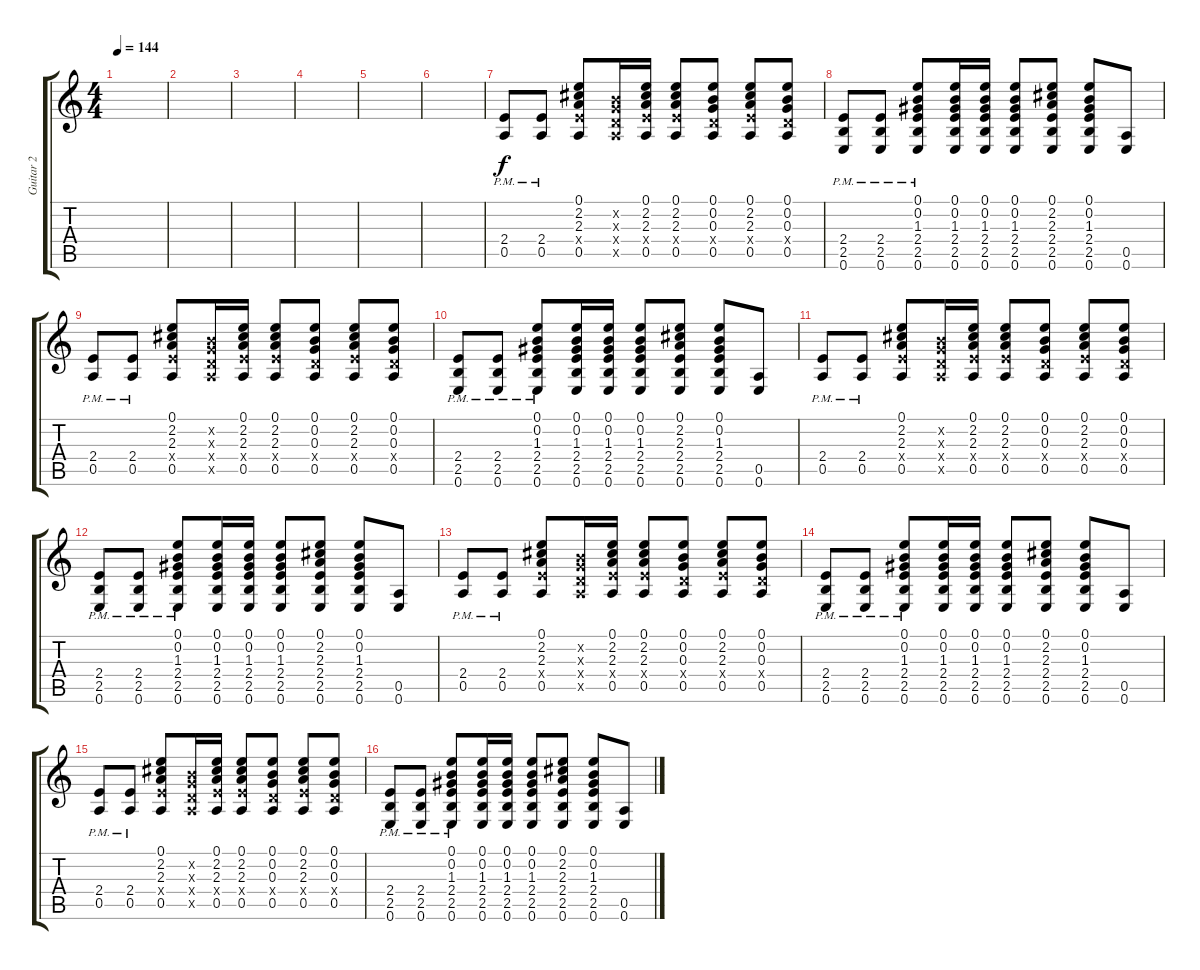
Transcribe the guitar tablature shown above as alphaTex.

\track ("Guitar 2" "Guitar 2") {instrument electricguitarjazz}
\staff {score tabs}
\tuning (E4 B3 G3 D3 A2 E2) {hide}
\ts (4 4)
\tempo 144
\clef g2
\ks c
|
|
|
|
|
|
(2.4{pm} 0.5{pm}).8 (2.4{pm} 0.5{pm}).8 (0.1 2.2 2.3 2.4{x} 0.5).8 (0.2{x} 0.3{x} 0.4{x} 0.5{x}).16 (0.1 2.2 2.3 2.4{x} 0.5).16 (0.1 2.2 2.3 2.4{x} 0.5).8 (0.1 0.2 0.3 0.4{x} 0.5).8 (0.1 2.2 2.3 2.4{x} 0.5).8 (0.1 0.2 0.3 0.4{x} 0.5).8 |
(2.4{pm} 2.5{pm} 0.6{pm}).8 (2.4{pm} 2.5{pm} 0.6{pm}).8 (0.1{pm} 0.2{pm} 1.3{pm} 2.4{pm} 2.5{pm} 0.6{pm}).8 (0.1 0.2 1.3 2.4 2.5 0.6).16 (0.1 0.2 1.3 2.4 2.5 0.6).16 (0.1 0.2 1.3 2.4 2.5 0.6).8 (0.1 2.2 2.3 2.4 2.5 0.6).8 (0.1 0.2 1.3 2.4 2.5 0.6).8 (0.5 0.6).8 |
(2.4{pm} 0.5{pm}).8 (2.4{pm} 0.5{pm}).8 (0.1 2.2 2.3 2.4{x} 0.5).8 (0.2{x} 0.3{x} 0.4{x} 0.5{x}).16 (0.1 2.2 2.3 2.4{x} 0.5).16 (0.1 2.2 2.3 2.4{x} 0.5).8 (0.1 0.2 0.3 0.4{x} 0.5).8 (0.1 2.2 2.3 2.4{x} 0.5).8 (0.1 0.2 0.3 0.4{x} 0.5).8 |
(2.4{pm} 2.5{pm} 0.6{pm}).8 (2.4{pm} 2.5{pm} 0.6{pm}).8 (0.1{pm} 0.2{pm} 1.3{pm} 2.4{pm} 2.5{pm} 0.6{pm}).8 (0.1 0.2 1.3 2.4 2.5 0.6).16 (0.1 0.2 1.3 2.4 2.5 0.6).16 (0.1 0.2 1.3 2.4 2.5 0.6).8 (0.1 2.2 2.3 2.4 2.5 0.6).8 (0.1 0.2 1.3 2.4 2.5 0.6).8 (0.5 0.6).8 |
(2.4{pm} 0.5{pm}).8 (2.4{pm} 0.5{pm}).8 (0.1 2.2 2.3 2.4{x} 0.5).8 (0.2{x} 0.3{x} 0.4{x} 0.5{x}).16 (0.1 2.2 2.3 2.4{x} 0.5).16 (0.1 2.2 2.3 2.4{x} 0.5).8 (0.1 0.2 0.3 0.4{x} 0.5).8 (0.1 2.2 2.3 2.4{x} 0.5).8 (0.1 0.2 0.3 0.4{x} 0.5).8 |
(2.4{pm} 2.5{pm} 0.6{pm}).8 (2.4{pm} 2.5{pm} 0.6{pm}).8 (0.1{pm} 0.2{pm} 1.3{pm} 2.4{pm} 2.5{pm} 0.6{pm}).8 (0.1 0.2 1.3 2.4 2.5 0.6).16 (0.1 0.2 1.3 2.4 2.5 0.6).16 (0.1 0.2 1.3 2.4 2.5 0.6).8 (0.1 2.2 2.3 2.4 2.5 0.6).8 (0.1 0.2 1.3 2.4 2.5 0.6).8 (0.5 0.6).8 |
(2.4{pm} 0.5{pm}).8 (2.4{pm} 0.5{pm}).8 (0.1 2.2 2.3 2.4{x} 0.5).8 (0.2{x} 0.3{x} 0.4{x} 0.5{x}).16 (0.1 2.2 2.3 2.4{x} 0.5).16 (0.1 2.2 2.3 2.4{x} 0.5).8 (0.1 0.2 0.3 0.4{x} 0.5).8 (0.1 2.2 2.3 2.4{x} 0.5).8 (0.1 0.2 0.3 0.4{x} 0.5).8 |
(2.4{pm} 2.5{pm} 0.6{pm}).8 (2.4{pm} 2.5{pm} 0.6{pm}).8 (0.1{pm} 0.2{pm} 1.3{pm} 2.4{pm} 2.5{pm} 0.6{pm}).8 (0.1 0.2 1.3 2.4 2.5 0.6).16 (0.1 0.2 1.3 2.4 2.5 0.6).16 (0.1 0.2 1.3 2.4 2.5 0.6).8 (0.1 2.2 2.3 2.4 2.5 0.6).8 (0.1 0.2 1.3 2.4 2.5 0.6).8 (0.5 0.6).8 |
(2.4{pm} 0.5{pm}).8 (2.4{pm} 0.5{pm}).8 (0.1 2.2 2.3 2.4{x} 0.5).8 (0.2{x} 0.3{x} 0.4{x} 0.5{x}).16 (0.1 2.2 2.3 2.4{x} 0.5).16 (0.1 2.2 2.3 2.4{x} 0.5).8 (0.1 0.2 0.3 0.4{x} 0.5).8 (0.1 2.2 2.3 2.4{x} 0.5).8 (0.1 0.2 0.3 0.4{x} 0.5).8 |
(2.4{pm} 2.5{pm} 0.6{pm}).8 (2.4{pm} 2.5{pm} 0.6{pm}).8 (0.1{pm} 0.2{pm} 1.3{pm} 2.4{pm} 2.5{pm} 0.6{pm}).8 (0.1 0.2 1.3 2.4 2.5 0.6).16 (0.1 0.2 1.3 2.4 2.5 0.6).16 (0.1 0.2 1.3 2.4 2.5 0.6).8 (0.1 2.2 2.3 2.4 2.5 0.6).8 (0.1 0.2 1.3 2.4 2.5 0.6).8 (0.5 0.6).8
